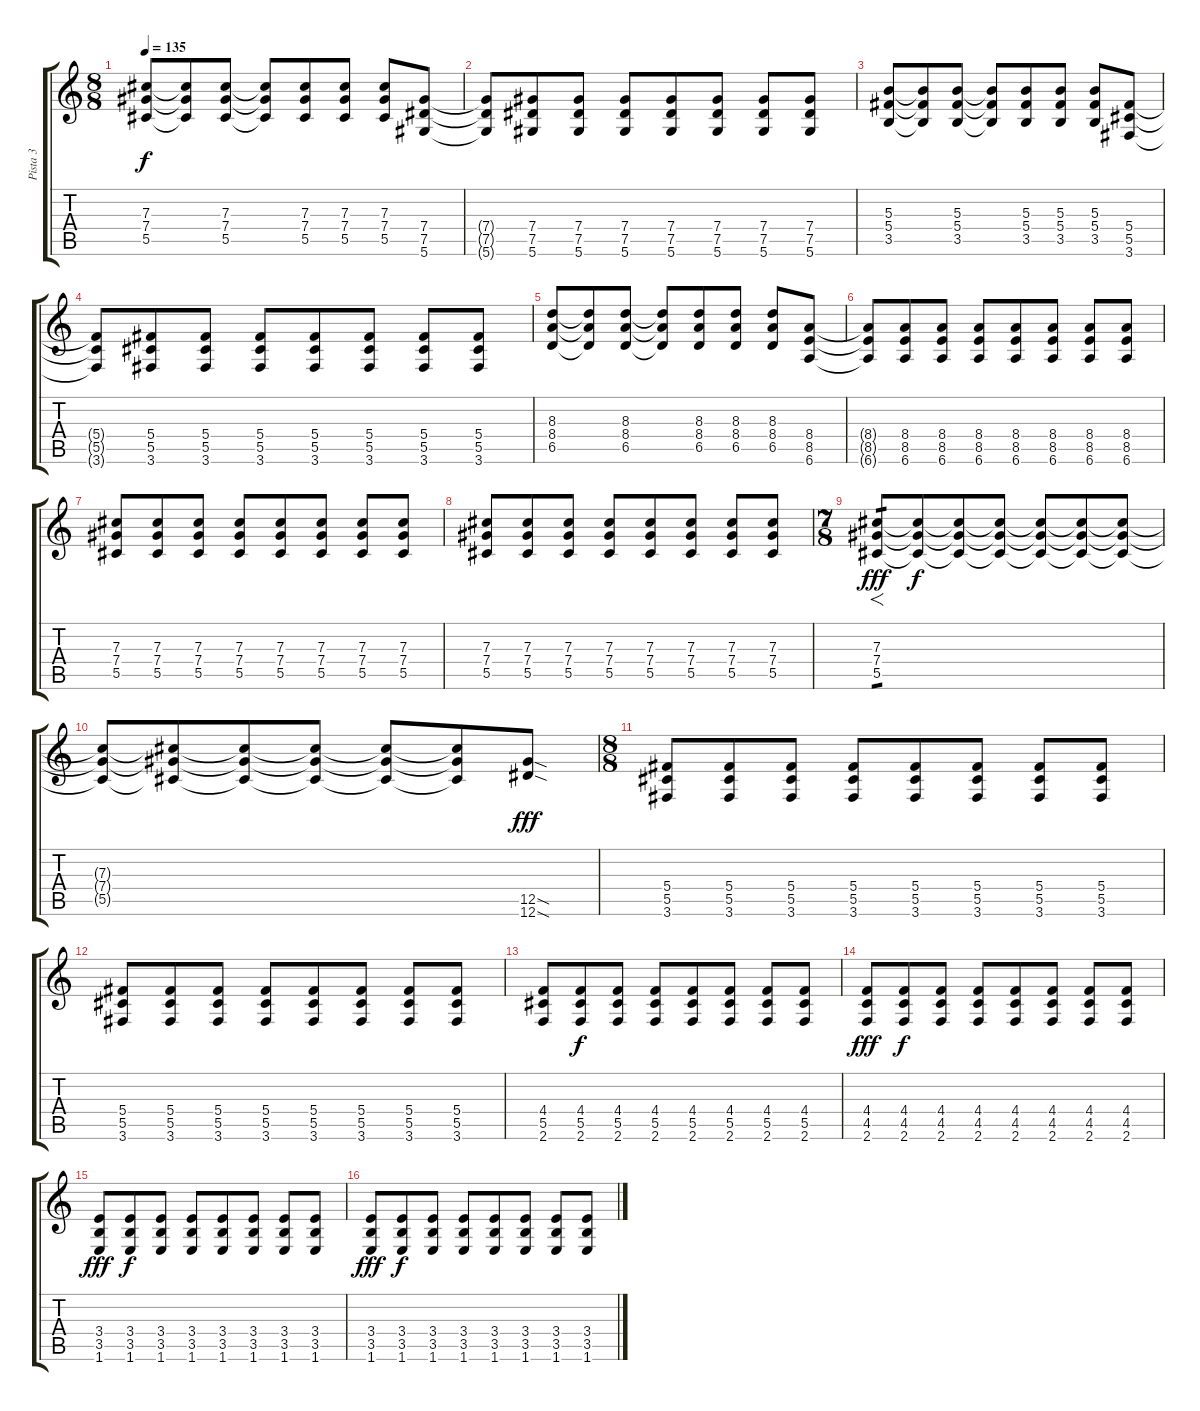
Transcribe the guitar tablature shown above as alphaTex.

\track ("Pista 3" "Pista 3") {instrument distortionguitar}
\staff {score tabs}
\tuning (Eb4 Bb3 Gb3 Db3 Ab2 Eb2) {hide}
\ts (8 8)
\tempo 135
\clef g2
\ks c
(7.3 7.4 5.5).8{dy f} (7.3{t} 7.4{t} 5.5{t}).8 (7.3 7.4 5.5).8 (7.3{t} 7.4{t} 5.5{t}).8 (7.3 7.4 5.5).8 (7.3 7.4 5.5).8 (7.3 7.4 5.5).8 (7.4 7.5 5.6).8 |
(7.4{t} 7.5{t} 5.6{t}).8 (7.4 7.5 5.6).8 (7.4 7.5 5.6).8 (7.4 7.5 5.6).8 (7.4 7.5 5.6).8 (7.4 7.5 5.6).8 (7.4 7.5 5.6).8 (7.4 7.5 5.6).8 |
(5.3 5.4 3.5).8 (5.3{t} 5.4{t} 3.5{t}).8 (5.3 5.4 3.5).8 (5.3{t} 5.4{t} 3.5{t}).8 (5.3 5.4 3.5).8 (5.3 5.4 3.5).8 (5.3 5.4 3.5).8 (5.4 5.5 3.6).8 |
(5.4{t} 5.5{t} 3.6{t}).8 (5.4 5.5 3.6).8 (5.4 5.5 3.6).8 (5.4 5.5 3.6).8 (5.4 5.5 3.6).8 (5.4 5.5 3.6).8 (5.4 5.5 3.6).8 (5.4 5.5 3.6).8 |
(8.3 8.4 6.5).8 (8.3{t} 8.4{t} 6.5{t}).8 (8.3 8.4 6.5).8 (8.3{t} 8.4{t} 6.5{t}).8 (8.3 8.4 6.5).8 (8.3 8.4 6.5).8 (8.3 8.4 6.5).8 (8.4 8.5 6.6).8 |
(8.4{t} 8.5{t} 6.6{t}).8 (8.4 8.5 6.6).8 (8.4 8.5 6.6).8 (8.4 8.5 6.6).8 (8.4 8.5 6.6).8 (8.4 8.5 6.6).8 (8.4 8.5 6.6).8 (8.4 8.5 6.6).8 |
(7.3 7.4 5.5).8 (7.3 7.4 5.5).8 (7.3 7.4 5.5).8 (7.3 7.4 5.5).8 (7.3 7.4 5.5).8 (7.3 7.4 5.5).8 (7.3 7.4 5.5).8 (7.3 7.4 5.5).8 |
(7.3 7.4 5.5).8 (7.3 7.4 5.5).8 (7.3 7.4 5.5).8 (7.3 7.4 5.5).8 (7.3 7.4 5.5).8 (7.3 7.4 5.5).8 (7.3 7.4 5.5).8 (7.3 7.4 5.5).8 |
\ts (7 8)
(7.3 7.4 5.5).8{f tp 1 dy fff} (7.3{t} 7.4{t} 5.5{t}).8{dy f} (7.3{t} 7.4{t} 5.5{t}).8 (7.3{t} 7.4{t} 5.5{t}).8 (7.3{t} 7.4{t} 5.5{t}).8 (7.3{t} 7.4{t} 5.5{t}).8 (7.3{t} 7.4{t} 5.5{t}).8 |
(7.3{t} 7.4{t} 5.5{t}).8 (7.3{t} 7.4{t} 5.5{t}).8 (7.3{t} 7.4{t} 5.5{t}).8 (7.3{t} 7.4{t} 5.5{t}).8 (7.3{t} 7.4{t} 5.5{t}).8 (7.3{t} 7.4{t} 5.5{t}).8 (12.5{sod} 12.6{sod}).8{dy fff} |
\ts (8 8)
(5.4 5.5 3.6).8 (5.4 5.5 3.6).8 (5.4 5.5 3.6).8 (5.4 5.5 3.6).8 (5.4 5.5 3.6).8 (5.4 5.5 3.6).8 (5.4 5.5 3.6).8 (5.4 5.5 3.6).8 |
(5.4 5.5 3.6).8 (5.4 5.5 3.6).8 (5.4 5.5 3.6).8 (5.4 5.5 3.6).8 (5.4 5.5 3.6).8 (5.4 5.5 3.6).8 (5.4 5.5 3.6).8 (5.4 5.5 3.6).8 |
(4.4 5.5 2.6).8 (4.4 5.5 2.6).8{dy f} (4.4 5.5 2.6).8 (4.4 5.5 2.6).8 (4.4 5.5 2.6).8 (4.4 5.5 2.6).8 (4.4 5.5 2.6).8 (4.4 5.5 2.6).8 |
(4.4 4.5 2.6).8{dy fff} (4.4 4.5 2.6).8{dy f} (4.4 4.5 2.6).8 (4.4 4.5 2.6).8 (4.4 4.5 2.6).8 (4.4 4.5 2.6).8 (4.4 4.5 2.6).8 (4.4 4.5 2.6).8 |
(3.4 3.5 1.6).8{dy fff} (3.4 3.5 1.6).8{dy f} (3.4 3.5 1.6).8 (3.4 3.5 1.6).8 (3.4 3.5 1.6).8 (3.4 3.5 1.6).8 (3.4 3.5 1.6).8 (3.4 3.5 1.6).8 |
(3.4 3.5 1.6).8{dy fff} (3.4 3.5 1.6).8{dy f} (3.4 3.5 1.6).8 (3.4 3.5 1.6).8 (3.4 3.5 1.6).8 (3.4 3.5 1.6).8 (3.4 3.5 1.6).8 (3.4 3.5 1.6).8
